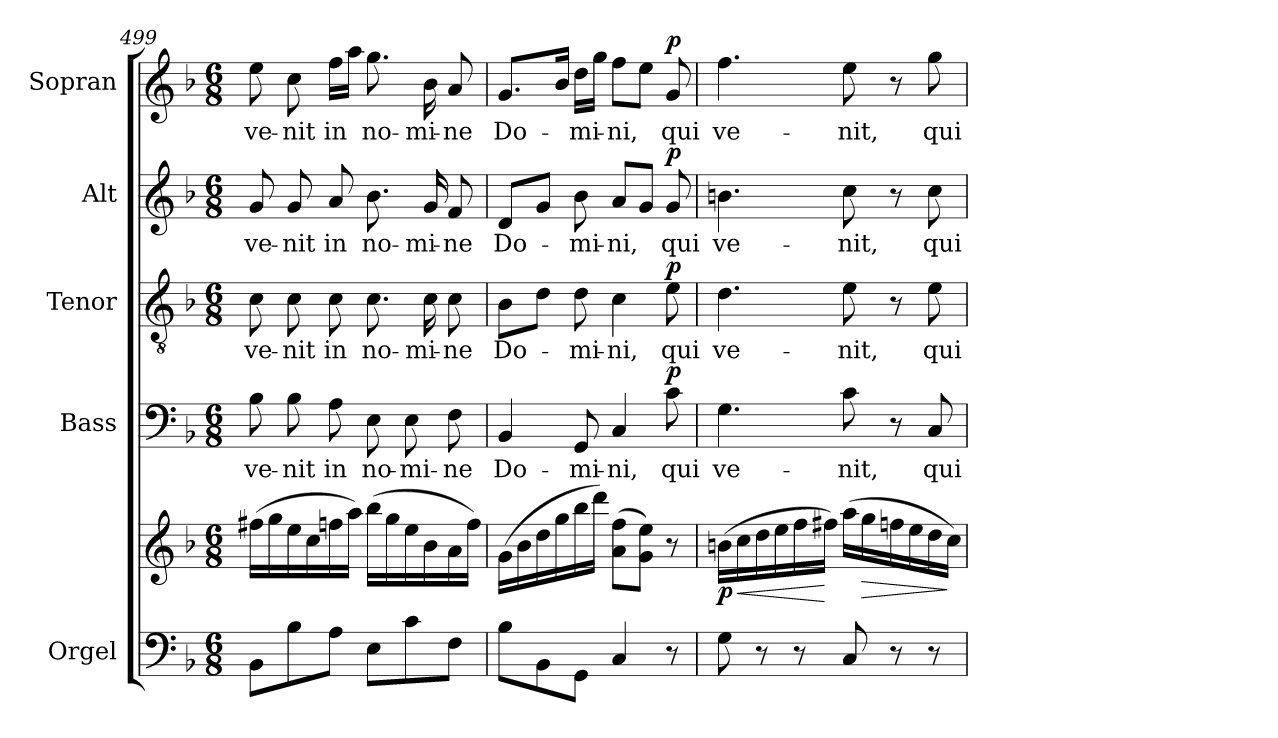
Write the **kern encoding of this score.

**kern	**kern	**dynam	**kern	**text	**dynam	**kern	**text	**dynam	**kern	**text	**dynam	**kern	**text	**dynam
*part5	*part5	*part5	*part4	*part4	*part4	*part3	*part3	*part3	*part2	*part2	*part2	*part1	*part1	*part1
*staff6	*staff5	*staff5/6	*staff4	*staff4	*staff4	*staff3	*staff3	*staff3	*staff2	*staff2	*staff2	*staff1	*staff1	*staff1
*I"Orgel	*	*	*I"Bass	*	*	*I"Tenor	*	*	*I"Alt	*	*	*I"Sopran	*	*
*I'Org.	*	*	*I'B.	*	*	*I'T.	*	*	*I'A.	*	*	*I'S.	*	*
!!LO:LB:g=z
*clefF4	*clefG2	*	*clefF4	*	*	*clefGv2	*	*	*clefG2	*	*	*clefG2	*	*
*k[b-]	*k[b-]	*	*k[b-]	*	*	*k[b-]	*	*	*k[b-]	*	*	*k[b-]	*	*
*F:	*F:	*	*F:	*	*	*F:	*	*	*F:	*	*	*F:	*	*
*M6/8	*M6/8	*	*M6/8	*	*	*M6/8	*	*	*M6/8	*	*	*M6/8	*	*
=499	=499	=499	=499	=499	=499	=499	=499	=499	=499	=499	=499	=499	=499	=499
!	!	!	!	!LO:LY:b	!	!	!LO:LY:b	!	!	!LO:LY:b	!	!	!LO:LY:b	!
8BB-\L	(>16ff#X\LL	.	8B-\	ve-	.	8c\	ve-	.	8g/	ve-	.	8ee\	ve-	.
.	16gg\	.	.	.	.	.	.	.	.	.	.	.	.	.
!	!	!	!	!LO:LY:b	!	!	!LO:LY:b	!	!	!LO:LY:b	!	!	!LO:LY:b	!
8B-\	16ee\	.	8B-\	-nit	.	8c\	-nit	.	8g/	-nit	.	8cc\	-nit	.
.	16cc\	.	.	.	.	.	.	.	.	.	.	.	.	.
!	!	!	!	!LO:LY:b	!	!	!LO:LY:b	!	!	!LO:LY:b	!	!	!LO:LY:b	!
8A\J	16ffn\	.	8A\	in	.	8c\	in	.	8a/	in	.	16ff\LL	in	.
.	16aa\JJ)	.	.	.	.	.	.	.	.	.	.	16aa\JJ	.	.
!	!	!	!	!LO:LY:b	!	!	!LO:LY:b	!	!	!LO:LY:b	!	!	!LO:LY:b	!
8E\L	(>16bb-\LL	.	8E\	no-	.	8.c\	no-	.	8.b-\	no-	.	8.gg\	no-	.
.	16gg\	.	.	.	.	.	.	.	.	.	.	.	.	.
!	!	!	!	!LO:LY:b	!	!	!	!	!	!	!	!	!	!
8c\	16ee\	.	8E\	-mi-	.	.	.	.	.	.	.	.	.	.
!	!	!	!	!	!	!	!LO:LY:b	!	!	!LO:LY:b	!	!	!LO:LY:b	!
.	16b-\	.	.	.	.	16c\	-mi-	.	16g/	-mi-	.	16b-\	-mi-	.
!	!	!	!	!LO:LY:b	!	!	!LO:LY:b	!	!	!LO:LY:b	!	!	!LO:LY:b	!
8F\J	16a\	.	8F\	-ne	.	8c\	-ne	.	8f/	-ne	.	8a/	-ne	.
.	16ff\JJ)	.	.	.	.	.	.	.	.	.	.	.	.	.
=500	=500	=500	=500	=500	=500	=500	=500	=500	=500	=500	=500	=500	=500	=500
!	!	!	!	!LO:LY:b	!	!	!LO:LY:b	!	!	!LO:LY:b	!	!	!LO:LY:b	!
8B-\L	(>16g\LL	.	4BB-/	Do-	.	8B-\L	Do-	.	8d/L	Do-	.	8.g/L	Do-	.
.	16b-\	.	.	.	.	.	.	.	.	.	.	.	.	.
8BB-\	16dd\	.	.	.	.	8d\J	.	.	8g/J	.	.	.	.	.
.	16gg\	.	.	.	.	.	.	.	.	.	.	16b-/Jk	.	.
!	!	!	!	!LO:LY:b	!	!	!LO:LY:b	!	!	!LO:LY:b	!	!	!LO:LY:b	!
8GG\J	16bb-\	.	8GG/	-mi-	.	8d\	-mi-	.	8b-\	-mi-	.	16dd\LL	-mi-	.
.	16ddd\JJ)	.	.	.	.	.	.	.	.	.	.	16gg\JJ	.	.
!	!	!	!	!LO:LY:b	!	!	!LO:LY:b	!	!	!LO:LY:b	!	!	!LO:LY:b	!
4C/	(>8a\ 8ff\L	.	4C/	-ni,	.	4c\	-ni,	.	8a/L	-ni,	.	8ff\L	-ni,	.
.	8g\ 8ee\J)	.	.	.	.	.	.	.	8g/J	.	.	8ee\J	.	.
!	!	!	!	!LO:LY:b	!LO:DY:a	!	!LO:LY:b	!LO:DY:a	!	!LO:LY:b	!LO:DY:a	!	!LO:LY:b	!LO:DY:a
8r	8r	.	8c\	qui	p	8e\	qui	p	8g/	qui	p	8g/	qui	p
=501	=501	=501	=501	=501	=501	=501	=501	=501	=501	=501	=501	=501	=501	=501
!	!	!LO:DY:b	!	!LO:LY:b	!	!	!LO:LY:b	!	!	!LO:LY:b	!	!	!LO:LY:b	!
8G\	(>16bn\LL	p	4.G\	ve-	.	4.d\	ve-	.	4.bn\	ve-	.	4.ff\	ve-	.
!	!	!LO:HP:b	!	!	!	!	!	!	!	!	!	!	!	!
.	16cc\	<	.	.	.	.	.	.	.	.	.	.	.	.
8r	16dd\	.	.	.	.	.	.	.	.	.	.	.	.	.
.	16ee\	.	.	.	.	.	.	.	.	.	.	.	.	.
8r	16ff\	.	.	.	.	.	.	.	.	.	.	.	.	.
.	16ff#X\JJ)	[	.	.	.	.	.	.	.	.	.	.	.	.
!	!	!	!	!LO:LY:b	!	!	!LO:LY:b	!	!	!LO:LY:b	!	!	!LO:LY:b	!
8C/	(>16aa\LL	.	8c\	-nit,	.	8e\	-nit,	.	8cc\	-nit,	.	8ee\	-nit,	.
!	!	!LO:HP:b	!	!	!	!	!	!	!	!	!	!	!	!
.	16gg\	>	.	.	.	.	.	.	.	.	.	.	.	.
8r	16ffn\	.	8r	.	.	8r	.	.	8r	.	.	8r	.	.
.	16ee\	.	.	.	.	.	.	.	.	.	.	.	.	.
!	!	!	!	!LO:LY:b	!	!	!LO:LY:b	!	!	!LO:LY:b	!	!	!LO:LY:b	!
8r	16dd\	.	8C/	qui	.	8e\	qui	.	8cc\	qui	.	8gg\	qui	.
.	16cc\JJ)	]	.	.	.	.	.	.	.	.	.	.	.	.
=	=	=	=	=	=	=	=	=	=	=	=	=	=	=
*-	*-	*-	*-	*-	*-	*-	*-	*-	*-	*-	*-	*-	*-	*-
